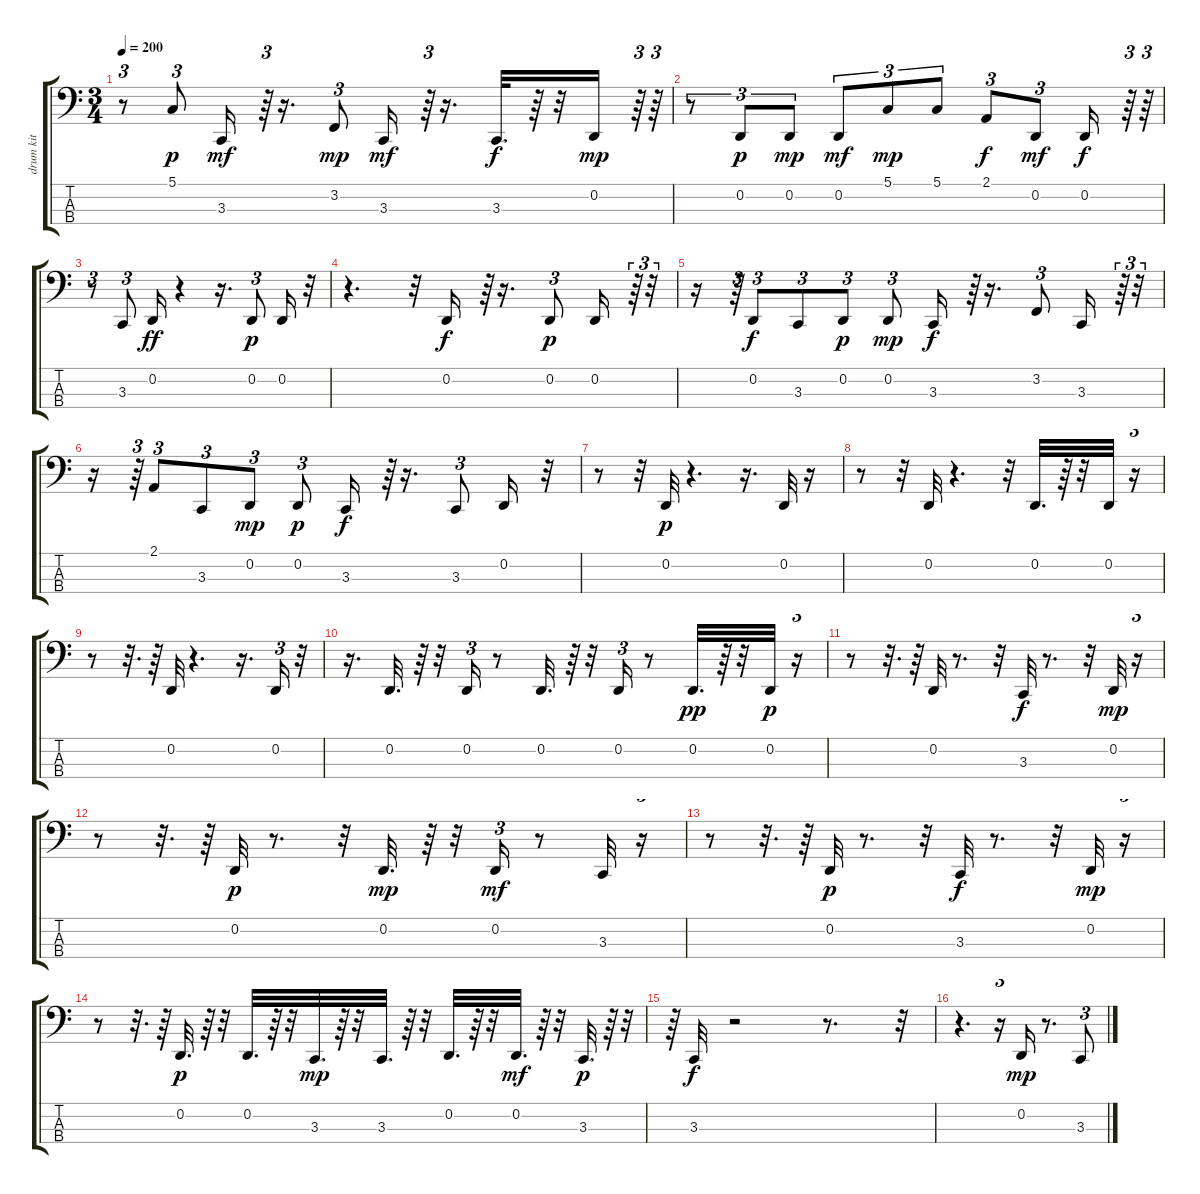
\track (" drum kit (bass dr./snare dr./tom)" " drum kit ") {instrument brightacousticpiano}
\staff {score tabs}
\tuning (G2 D2 A1 E1) {hide}
\ts (3 4)
\tempo 200
\clef f4
\ks c
r.8{tu (3 2) dy mp} 5.1.8{tu (3 2) dy p} 3.3.16{dy mf} r.64{tu (3 2)} r.16{d} 3.2.8{tu (3 2) dy mp} 3.3.16{dy mf} r.64{tu (3 2)} r.16{d} 3.3.32{d dy f} r.64 r.32 0.2.16{dy mp} r.64{tu (3 2)} r.64{tu (3 2)} |
r.8{tu (3 2)} 0.2.8{tu (3 2) dy p} 0.2.8{tu (3 2) dy mp} 0.2.8{tu (3 2) dy mf} 5.1.8{tu (3 2) dy mp} 5.1.8{tu (3 2)} 2.1.8{tu (3 2) dy f} 0.2.8{tu (3 2) dy mf} 0.2.16{dy f} r.64{tu (3 2)} r.64{tu (3 2)} |
r.8{tu (3 2)} 3.3.8{tu (3 2)} 0.2.16{dy ff} r.4 r.16{d} 0.2.8{tu (3 2) dy p} 0.2.16 r.32 |
r.4{d} r.32 0.2.16{dy f} r.64{tu (3 2)} r.16{d} 0.2.8{tu (3 2) dy p} 0.2.16 r.64{tu (3 2)} r.32{tu (3 2)} |
r.16 r.64{tu (3 2)} 0.2.8{tu (3 2) dy f} 3.3.8{tu (3 2)} 0.2.8{tu (3 2) dy p} 0.2.8{tu (3 2) dy mp} 3.3.16{dy f} r.64{tu (3 2)} r.16{d} 3.2.8{tu (3 2)} 3.3.16 r.64{tu (3 2)} r.32{tu (3 2)} |
r.16 r.64{tu (3 2)} 2.1.8{tu (3 2)} 3.3.8{tu (3 2)} 0.2.8{tu (3 2) dy mp} 0.2.8{tu (3 2) dy p} 3.3.16{dy f} r.64{tu (3 2)} r.16{d} 3.3.8{tu (3 2)} 0.2.16 r.32 |
r.8 r.32 0.2.32{dy p} r.4{d} r.16{d} 0.2.32 r.16 |
r.8 r.32 0.2.32 r.4{d} r.32 0.2.32{d} r.64 r.32 0.2.32 r.16{tu (3 2)} |
r.8 r.32{d} r.64 0.2.32 r.4{d} r.16{d} 0.2.16{tu (3 2)} r.32 |
r.16{d} 0.2.32{d} r.64 r.32 0.2.16{tu (3 2)} r.8 0.2.32{d} r.64 r.32 0.2.16{tu (3 2)} r.8 0.2.32{d dy pp} r.64 r.32 0.2.32{dy p} r.16{tu (3 2)} |
r.8 r.32{d} r.64 0.2.32 r.8{d} r.32 3.3.32{dy f} r.8{d} r.32 0.2.32{dy mp} r.16{tu (3 2)} |
r.8 r.32{d} r.64 0.2.32{dy p} r.8{d} r.32 0.2.32{d dy mp} r.64 r.32 0.2.16{tu (3 2) dy mf} r.8 3.3.32 r.16{tu (3 2)} |
r.8 r.32{d} r.64 0.2.32{dy p} r.8{d} r.32 3.3.32{dy f} r.8{d} r.32 0.2.32{dy mp} r.16{tu (3 2)} |
r.8 r.32{d} r.64 0.2.32{d dy p} r.64 r.32 0.2.32{d} r.64 r.32 3.3.32{d dy mp} r.64 r.32 3.3.32{d} r.64 r.32 0.2.32{d} r.64 r.32 0.2.32{d dy mf} r.64 r.32 3.3.32{d dy p} r.64 r.32{tu (3 2)} |
r.64{tu (3 2)} 3.3.32{dy f} r.2 r.8{d} r.32{tu (3 2)} |
r.4{d} r.16{tu (3 2)} 0.2.16{dy mp} r.8{d} 3.3.8{tu (3 2)}
